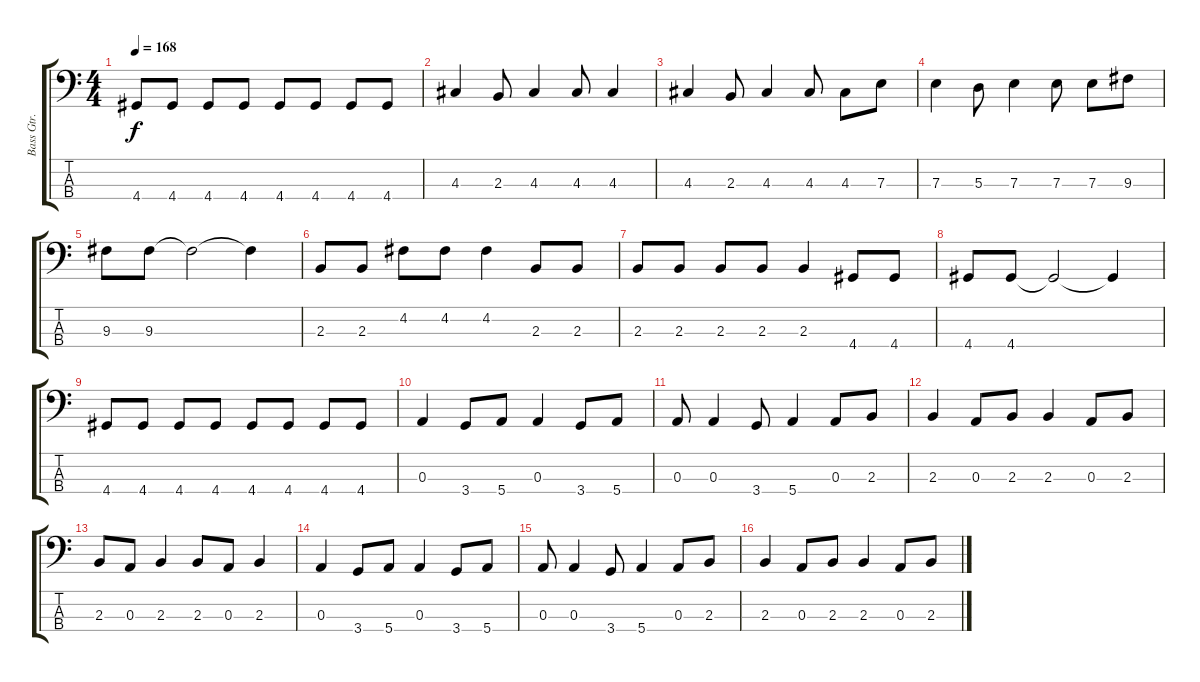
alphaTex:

\track ("Bass Gtr." "Bass Gtr.") {instrument electricbasspick}
\staff {score tabs}
\tuning (G2 D2 A1 E1) {hide}
\ts (4 4)
\tempo 168
\clef f4
\ks c
4.4.8{dy f} 4.4.8 4.4.8 4.4.8 4.4.8 4.4.8 4.4.8 4.4.8 |
4.3.4 2.3.8 4.3.4 4.3.8 4.3.4 |
4.3.4 2.3.8 4.3.4 4.3.8 4.3.8 7.3.8 |
7.3.4 5.3.8 7.3.4 7.3.8 7.3.8 9.3.8 |
9.3.8 9.3.8 9.3{t}.2 9.3{t}.4 |
2.3.8 2.3.8 4.2.8 4.2.8 4.2.4 2.3.8 2.3.8 |
2.3.8 2.3.8 2.3.8 2.3.8 2.3.4 4.4.8 4.4.8 |
4.4.8 4.4.8 4.4{t}.2 4.4{t}.4 |
4.4.8 4.4.8 4.4.8 4.4.8 4.4.8 4.4.8 4.4.8 4.4.8 |
0.3.4 3.4.8 5.4.8 0.3.4 3.4.8 5.4.8 |
0.3.8 0.3.4 3.4.8 5.4.4 0.3.8 2.3.8 |
2.3.4 0.3.8 2.3.8 2.3.4 0.3.8 2.3.8 |
2.3.8 0.3.8 2.3.4 2.3.8 0.3.8 2.3.4 |
0.3.4 3.4.8 5.4.8 0.3.4 3.4.8 5.4.8 |
0.3.8 0.3.4 3.4.8 5.4.4 0.3.8 2.3.8 |
2.3.4 0.3.8 2.3.8 2.3.4 0.3.8 2.3.8
